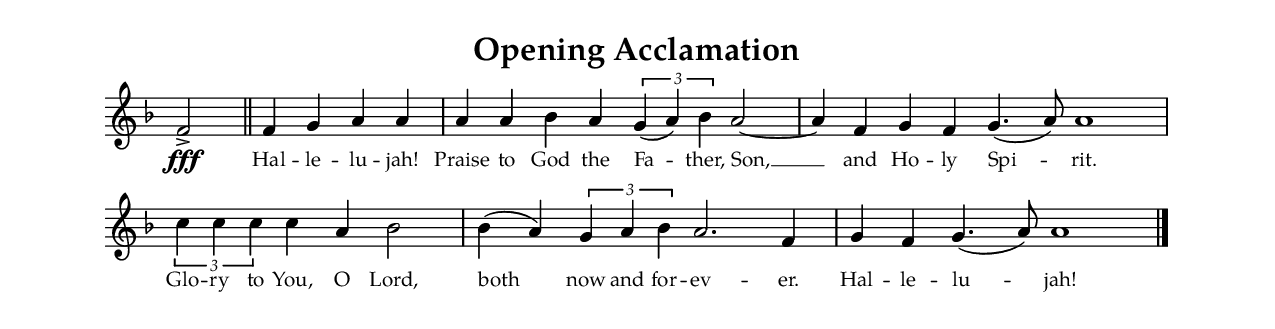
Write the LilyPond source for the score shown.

\version "2.12.3"

Title = "Opening Acclamation"

\include "header.ly"

\paper { ragged-right = ##f }

global =
{
	\override Staff.TimeSignature #'stencil = ##f
	\key f \major
	\override Rest #'direction = #'0
	\override MultiMeasureRest #'staff-position = #0
}

Hallelujah = \lyricmode
{
	"" Hal -- le -- lu -- jah! Praise to God the Fa -- ther, Son, __ and Ho -- ly Spi -- rit.
	Glo -- ry to You, O Lord, both now and for -- ev -- er. Hal -- le -- lu -- jah!
}

\score
{	
	%\transpose es' d'
	<<
		\new Staff
		<<
			%\set Score.midiInstrument = "Orchestral Strings"
			%\set Score.midiInstrument = "Choir Aahs"
			\new Voice = "sopranos"
			{
				%\voiceOne
				\global
				%\override Score.MetronomeMark #'transparent = ##t
				\override Score.MetronomeMark #'stencil = ##f
				\override Staff.TimeSignature #'style = #'()
				#(set-accidental-style 'piano)
				\set Score.timing = ##f
  				\override Staff.TimeSignature #'transparent = ##t
				\tempo 4 = 120
				\cadenzaOn
				f'2\fff-> \bar "||"
				f'4 g' a' a' \bar "|"
				a' a' bes' a' \times 2/3 { g' (a') bes' } a'2~ \bar "|"
				a'4 f' g' f' g'4. (a'8) a'1 \bar "|"
				\times 2/3 { c''4 c'' c'' } c'' a' bes'2 \bar "|"
				bes'4 (a') \times 2/3 { g' a' bes' } a'2. f'4 \bar "|"
				g' f' g'4. (a'8) a'1 \bar "|."
			}

			\new Lyrics = sopranos { s1 }
		>>


		\context Lyrics = sopranos \lyricsto sopranos \Hallelujah	>>
	

	\midi {}
	\layout
	{	
		\context
		{
			\Lyrics
			\override VerticalAxisGroup #'minimum-Y-extent = #'(0 . 0)
			\override LyricText #'font-size = #0
  		}
	}
}
